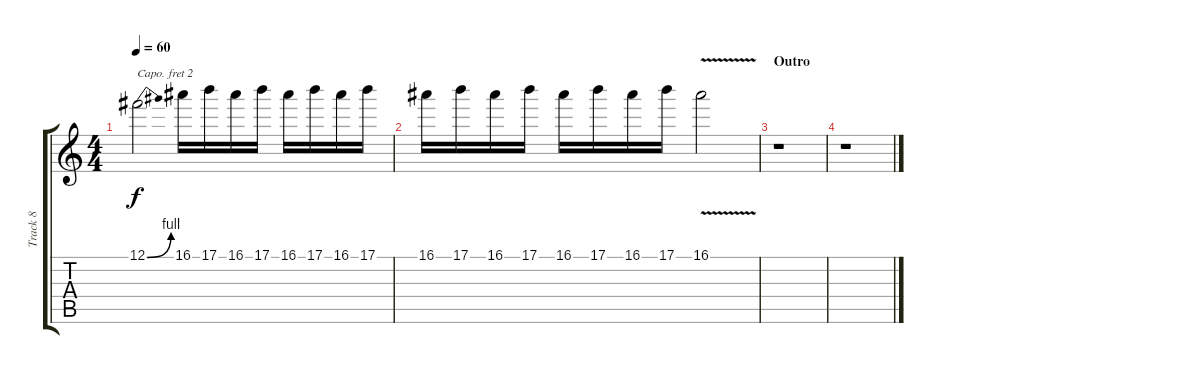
\track ("Track 8" "Track 8") {instrument distortionguitar}
\staff {score tabs}
\capo 2
\tuning (E4 B3 G3 D3 A2 E2) {hide}
\ts (4 4)
\tempo 60
\clef g2
\ks c
12.1{be (bend 0 0 60 4)}.2{dy f} 16.1.16 17.1.16 16.1.16 17.1.16 16.1.16 17.1.16 16.1.16 17.1.16 |
16.1.16 17.1.16 16.1.16 17.1.16 16.1.16 17.1.16 16.1.16 17.1.16 16.1{v}.2 |
\section ("" "Outro")
r.1 |
r.1
